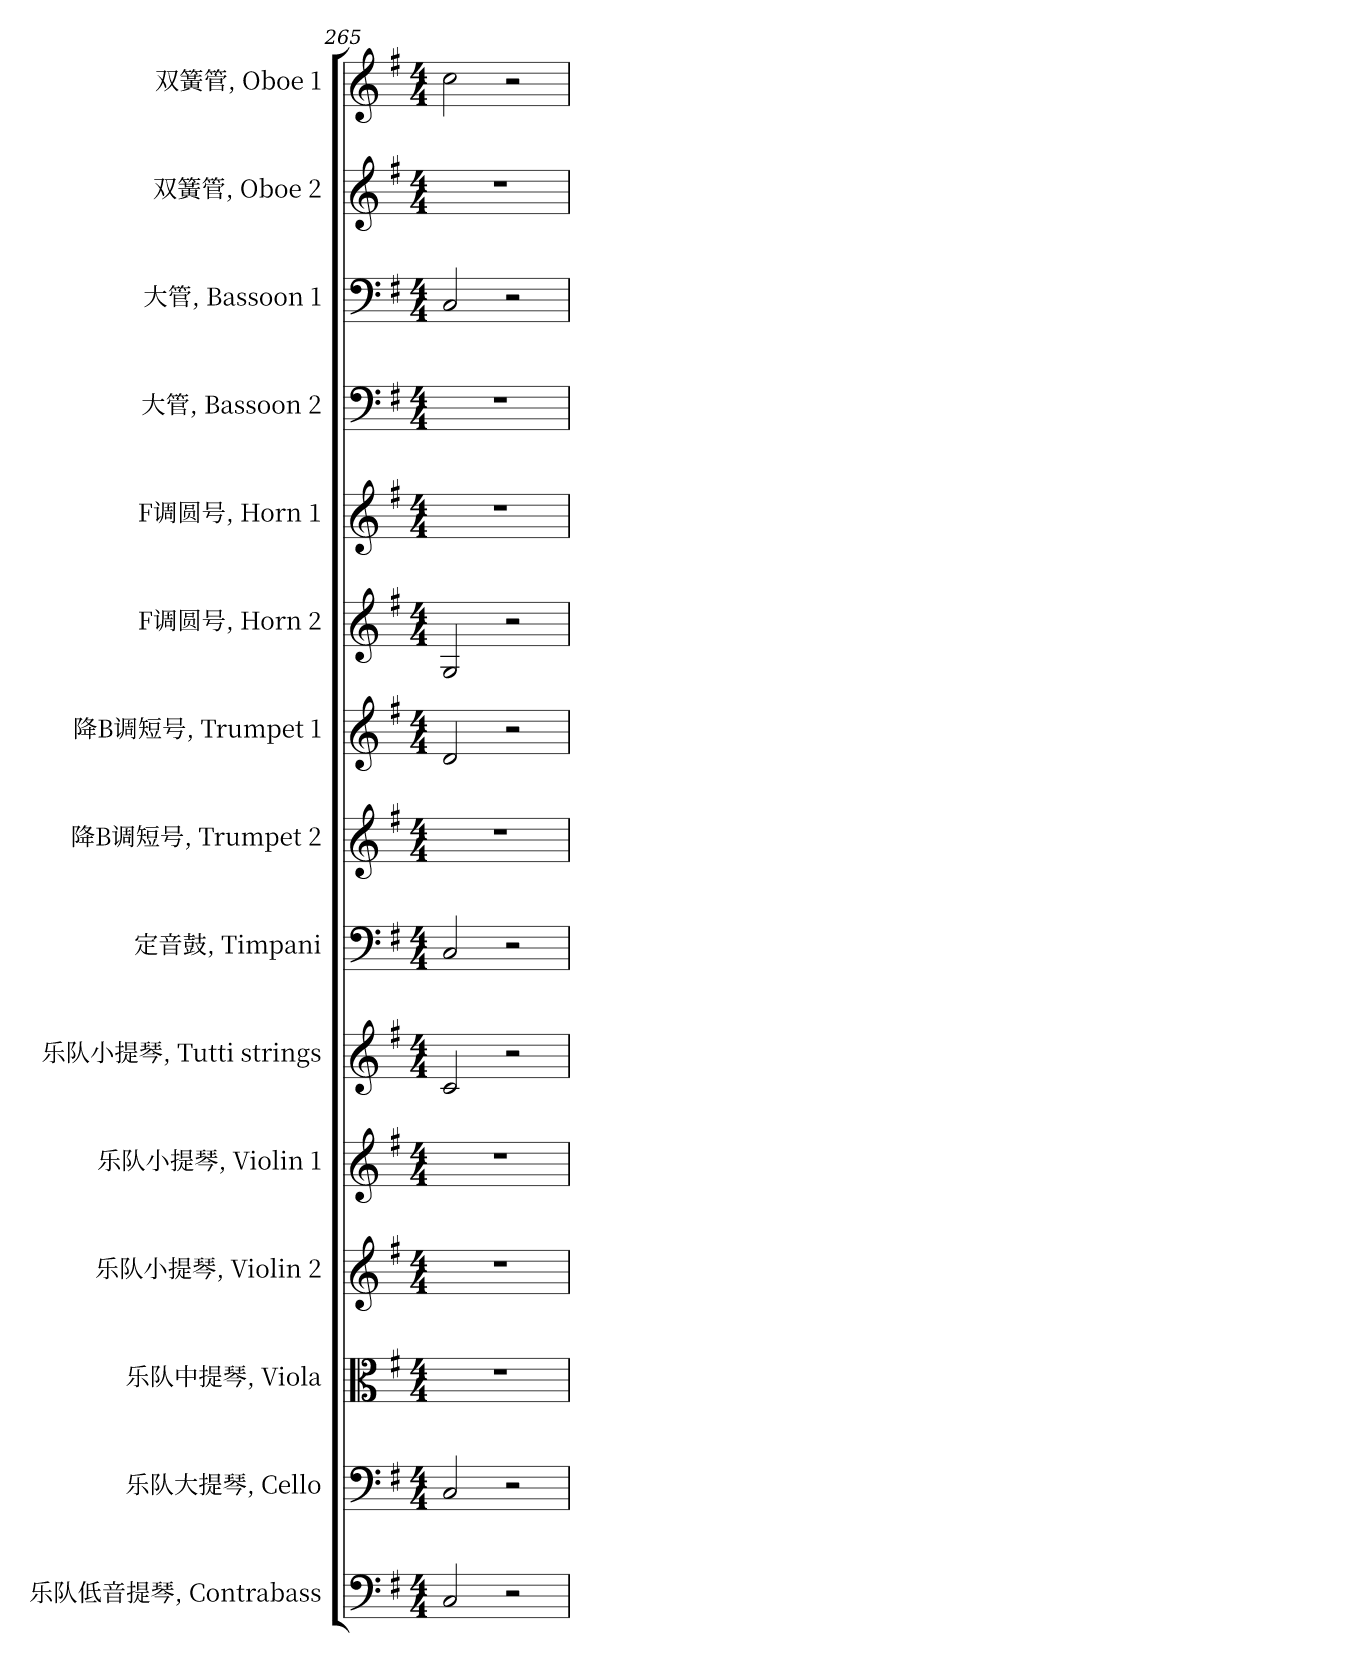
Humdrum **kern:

**kern	**kern	**kern	**kern	**kern	**kern	**kern	**kern	**kern	**kern	**kern	**kern	**kern	**kern	**kern
*part15	*part14	*part13	*part12	*part11	*part10	*part9	*part8	*part7	*part6	*part5	*part4	*part3	*part2	*part1
*staff15	*staff14	*staff13	*staff12	*staff11	*staff10	*staff9	*staff8	*staff7	*staff6	*staff5	*staff4	*staff3	*staff2	*staff1
*I"乐队低音提琴, Contrabass	*I"乐队大提琴, Cello	*I"乐队中提琴, Viola	*I"乐队小提琴, Violin 2	*I"乐队小提琴, Violin 1	*I"乐队小提琴, Tutti strings	*I"定音鼓, Timpani	*I"降B调短号, Trumpet 2	*I"降B调短号, Trumpet 1	*I"F调圆号, Horn 2	*I"F调圆号, Horn 1	*I"大管, Bassoon 2	*I"大管, Bassoon 1	*I"双簧管, Oboe 2	*I"双簧管, Oboe 1
*I'Cbs.	*	*	*	*	*	*I'Timp.	*	*	*I'F Hn.	*I'F Hn.	*I'Bsn.	*I'Bsn.	*I'Ob.	*I'Ob.
*clefF4	*clefF4	*clefC3	*clefG2	*clefG2	*clefG2	*clefF4	*clefG2	*clefG2	*clefG2	*clefG2	*clefF4	*clefF4	*clefG2	*clefG2
*ITrd7c12	*	*	*	*	*	*	*ITrd1c2	*ITrd1c2	*ITrd4c7	*ITrd4c7	*	*	*	*
*k[f#]	*k[f#]	*k[f#]	*k[f#]	*k[f#]	*k[f#]	*k[f#]	*k[b-]	*k[b-]	*k[]	*k[]	*k[f#]	*k[f#]	*k[f#]	*k[f#]
*M4/4	*M4/4	*M4/4	*M4/4	*M4/4	*M4/4	*M4/4	*M4/4	*M4/4	*M4/4	*M4/4	*M4/4	*M4/4	*M4/4	*M4/4
*MM107	*MM107	*MM107	*MM107	*MM107	*MM107	*MM107	*MM107	*MM107	*MM107	*MM107	*MM107	*MM107	*MM107	*MM107
=265	=265	=265	=265	=265	=265	=265	=265	=265	=265	=265	=265	=265	=265	=265
2CC/	2C/	1r	1r	1r	2c/	2C/	1r	2c/	2C/	1r	1r	2C/	1r	2cc\
2r	2r	.	.	.	2r	2r	.	2r	2r	.	.	2r	.	2r
=	=	=	=	=	=	=	=	=	=	=	=	=	=	=
*-	*-	*-	*-	*-	*-	*-	*-	*-	*-	*-	*-	*-	*-	*-
